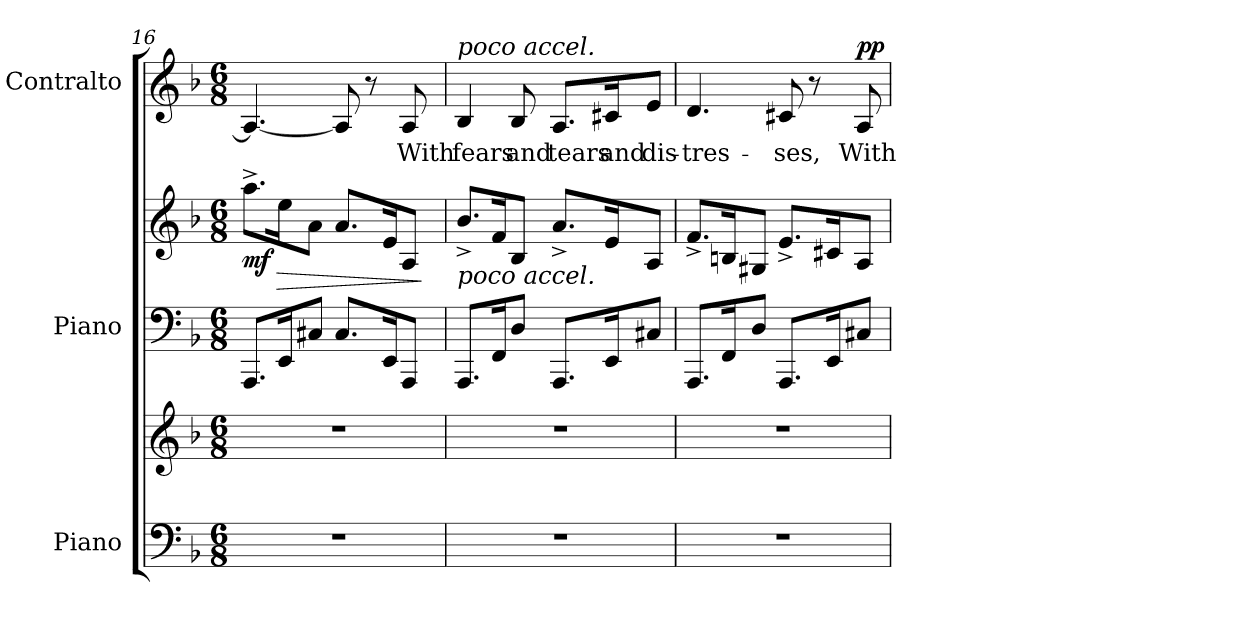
**kern	**kern	**kern	**kern	**dynam	**kern	**text	**dynam
*part3	*part3	*part2	*part2	*part2	*part1	*part1	*part1
*staff5	*staff4	*staff3	*staff2	*staff2/3	*staff1	*staff1	*staff1
*I"Piano	*	*I"Piano	*	*	*I"Contralto	*	*
*I'Pno	*	*I'Pno	*	*	*	*	*
*clefF4	*clefG2	*clefF4	*clefG2	*	*clefG2	*	*
*k[b-]	*k[b-]	*k[b-]	*k[b-]	*	*k[b-]	*	*
*M6/8	*M6/8	*M6/8	*M6/8	*	*M6/8	*	*
=16	=16	=16	=16	=16	=16	=16	=16
!	!	!	!	!LO:HP:b	!	!	!
!	!	!	!	!LO:DY:n=1:b	!	!	!
2.r	2.r	8.AAA/L	8.aa^\L	> mf	4.A/_	.	.
.	.	16EE/K	16ee\K	.	.	.	.
.	.	8C#X/J	8a\J	.	.	.	.
.	.	8.C#/L	8.a/L	.	8A/]	.	.
.	.	.	.	.	8r	.	.
.	.	16EE/K	16e/K	.	.	.	.
!	!	!	!	!	!	!LO:LY:b	!
.	.	8AAA/J	8A/J	.	8A/	With	.
.	.	.	.	]	.	.	.
!!LO:PB:g=z
=17	=17	=17	=17	=17	=17	=17	=17
*	*	*	*	*	*MM122	*	*
!	!	!	!	!	!LO:TX:a:i:t=poco accel.	!	!
!	!	!	!LO:TX:b:i:t=poco accel.	!	!	!	!
!	!	!	!	!	!	!LO:LY:b	!
2.r	2.r	8.AAA/L	8.b-^/L	.	4B-/	fears	.
.	.	16FF/K	16f/K	.	.	.	.
!	!	!	!	!	!	!LO:LY:b	!
.	.	8D/J	8B-/J	.	8B-/	and	.
!	!	!	!	!	!	!LO:LY:b	!
.	.	8.AAA/L	8.a^/L	.	8.A/L	tears	.
!	!	!	!	!	!	!LO:LY:b	!
.	.	16EE/K	16e/K	.	16c#X/K	and	.
!	!	!	!	!	!	!LO:LY:b	!
.	.	8C#X/J	8A/J	.	8e/J	dis-	.
=18	=18	=18	=18	=18	=18	=18	=18
*	*	*	*	*	*MM124	*	*
!	!	!	!	!	!	!LO:LY:b	!
2.r	2.r	8.AAA/L	8.f^/L	.	4.d/	-tres-	.
.	.	16FF/K	16Bn/K	.	.	.	.
.	.	8D/J	8G#X/J	.	.	.	.
!	!	!	!	!	!	!LO:LY:b	!
.	.	8.AAA/L	8.e^/L	.	8c#X/	-ses,	.
.	.	.	.	.	8r	.	.
.	.	16EE/K	16c#X/K	.	.	.	.
!	!	!	!	!	!	!LO:LY:b	!LO:DY:a
.	.	8C#X/J	8A/J	.	8A/	With	pp
=	=	=	=	=	=	=	=
*-	*-	*-	*-	*-	*-	*-	*-
